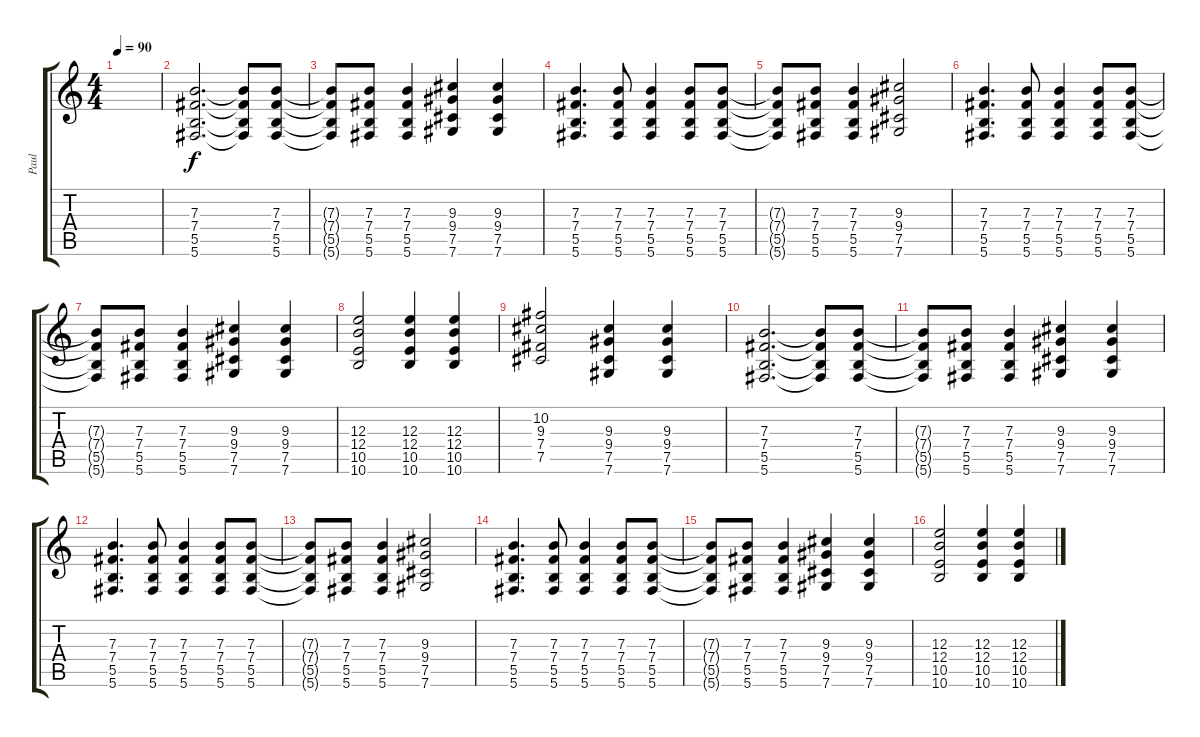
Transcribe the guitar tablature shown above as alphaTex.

\track ("Paul" "Paul") {instrument distortionguitar}
\staff {score tabs}
\tuning (Db4 Ab3 E3 B2 Gb2 Db2) {hide}
\ts (4 4)
\tempo 90
\clef g2
\ks c
|
(7.3 7.4 5.5 5.6).2{d volume 4 instrument acousticguitarsteel} (7.3{t} 7.4{t} 5.5{t} 5.6{t}).8 (7.3 7.4 5.5 5.6).8 |
(7.3{t} 7.4{t} 5.5{t} 5.6{t}).8 (7.3 7.4 5.5 5.6).8 (7.3 7.4 5.5 5.6).4 (9.3 9.4 7.5 7.6).4 (9.3 9.4 7.5 7.6).4 |
(7.3 7.4 5.5 5.6).4{d} (7.3 7.4 5.5 5.6).8 (7.3 7.4 5.5 5.6).4 (7.3 7.4 5.5 5.6).8 (7.3 7.4 5.5 5.6).8 |
(7.3{t} 7.4{t} 5.5{t} 5.6{t}).8 (7.3 7.4 5.5 5.6).8 (7.3 7.4 5.5 5.6).4 (9.3 9.4 7.5 7.6).2 |
(7.3 7.4 5.5 5.6).4{d} (7.3 7.4 5.5 5.6).8 (7.3 7.4 5.5 5.6).4 (7.3 7.4 5.5 5.6).8 (7.3 7.4 5.5 5.6).8 |
(7.3{t} 7.4{t} 5.5{t} 5.6{t}).8 (7.3 7.4 5.5 5.6).8 (7.3 7.4 5.5 5.6).4 (9.3 9.4 7.5 7.6).4 (9.3 9.4 7.5 7.6).4 |
(12.3 12.4 10.5 10.6).2 (12.3 12.4 10.5 10.6).4 (12.3 12.4 10.5 10.6).4 |
(10.2 9.3 7.4 7.5).2 (9.3 9.4 7.5 7.6).4 (9.3 9.4 7.5 7.6).4 |
(7.3 7.4 5.5 5.6).2{d} (7.3{t} 7.4{t} 5.5{t} 5.6{t}).8 (7.3 7.4 5.5 5.6).8 |
(7.3{t} 7.4{t} 5.5{t} 5.6{t}).8 (7.3 7.4 5.5 5.6).8 (7.3 7.4 5.5 5.6).4 (9.3 9.4 7.5 7.6).4 (9.3 9.4 7.5 7.6).4 |
(7.3 7.4 5.5 5.6).4{d} (7.3 7.4 5.5 5.6).8 (7.3 7.4 5.5 5.6).4 (7.3 7.4 5.5 5.6).8 (7.3 7.4 5.5 5.6).8 |
(7.3{t} 7.4{t} 5.5{t} 5.6{t}).8 (7.3 7.4 5.5 5.6).8 (7.3 7.4 5.5 5.6).4 (9.3 9.4 7.5 7.6).2 |
(7.3 7.4 5.5 5.6).4{d} (7.3 7.4 5.5 5.6).8 (7.3 7.4 5.5 5.6).4 (7.3 7.4 5.5 5.6).8 (7.3 7.4 5.5 5.6).8 |
(7.3{t} 7.4{t} 5.5{t} 5.6{t}).8 (7.3 7.4 5.5 5.6).8 (7.3 7.4 5.5 5.6).4 (9.3 9.4 7.5 7.6).4 (9.3 9.4 7.5 7.6).4 |
(12.3 12.4 10.5 10.6).2 (12.3 12.4 10.5 10.6).4 (12.3 12.4 10.5 10.6).4
